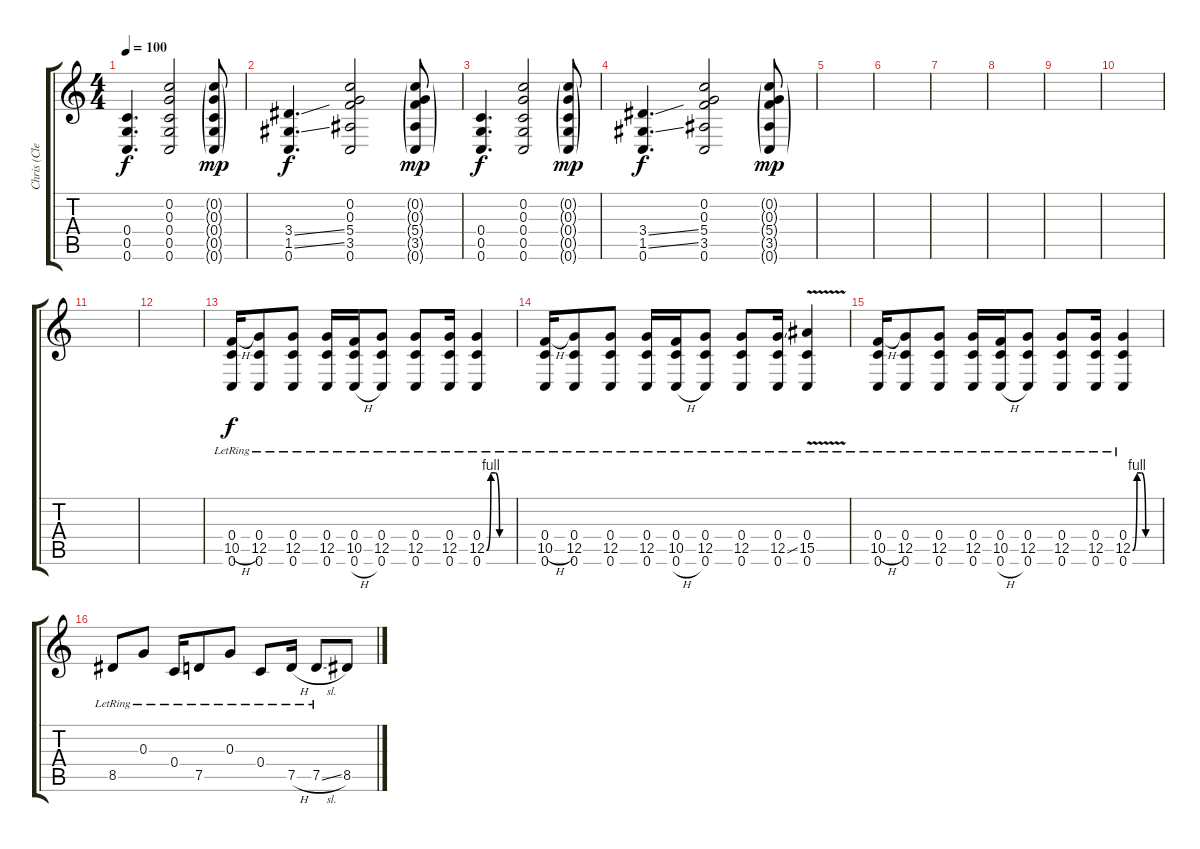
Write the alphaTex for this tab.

\track ("Chris (Clean)" "Chris (Cle") {instrument electricguitarjazz}
\staff {score tabs}
\tuning (E4 C4 G3 C3 G2 C2) {hide}
\ts (4 4)
\tempo 100
\clef g2
\ks c
(0.4 0.5 0.6).4{d dy f} (0.2 0.3 0.4 0.5 0.6).2 (0.2{g} 0.3{g} 0.4{g} 0.5{g} 0.6{g}).8{dy mp} |
(3.4{ss} 1.5{ss} 0.6).4{d dy f} (0.2 0.3 5.4 3.5 0.6).2 (0.2{g} 0.3{g} 5.4{g} 3.5{g} 0.6{g}).8{dy mp} |
(0.4 0.5 0.6).4{d dy f} (0.2 0.3 0.4 0.5 0.6).2 (0.2{g} 0.3{g} 0.4{g} 0.5{g} 0.6{g}).8{dy mp} |
(3.4{ss} 1.5{ss} 0.6).4{d dy f} (0.2 0.3 5.4 3.5 0.6).2 (0.2{g} 0.3{g} 5.4{g} 3.5{g} 0.6{g}).8{dy mp} |
|
|
|
|
|
|
|
|
(0.4{lr} 10.5{h lr} 0.6{lr}).16{dy f} (0.4{lr} 12.5{lr} 0.6{lr}).8 (0.4{lr} 12.5{lr} 0.6{lr}).8 (0.4{lr} 12.5{lr} 0.6{lr}).16 (0.4{lr} 10.5{lr} 0.6{h lr}).16 (0.4{lr} 12.5{lr} 0.6{lr}).8 (0.4{lr} 12.5{lr} 0.6{lr}).8 (0.4{lr} 12.5{lr} 0.6{lr}).16 (0.4{lr} 12.5{be (custom 0 0 10 4 20 4 30 0 60 0) lr} 0.6{lr}).4 |
(0.4{lr} 10.5{h lr} 0.6{lr}).16 (0.4{lr} 12.5{lr} 0.6{lr}).8 (0.4{lr} 12.5{lr} 0.6{lr}).8 (0.4{lr} 12.5{lr} 0.6{lr}).16 (0.4{lr} 10.5{lr} 0.6{h lr}).16 (0.4{lr} 12.5{lr} 0.6{lr}).8 (0.4{lr} 12.5{lr} 0.6{lr}).8 (0.4{lr} 12.5{ss lr} 0.6{lr}).16 (0.4{lr} 15.5{v lr} 0.6{lr}).4 |
(0.4{lr} 10.5{h lr} 0.6{lr}).16 (0.4{lr} 12.5{lr} 0.6{lr}).8 (0.4{lr} 12.5{lr} 0.6{lr}).8 (0.4{lr} 12.5{lr} 0.6{lr}).16 (0.4{lr} 10.5{lr} 0.6{h lr}).16 (0.4{lr} 12.5{lr} 0.6{lr}).8 (0.4{lr} 12.5{lr} 0.6{lr}).8 (0.4{lr} 12.5{lr} 0.6{lr}).16 (0.4{lr} 12.5{be (custom 0 0 10 4 20 4 30 0 60 0) lr} 0.6{lr}).4 |
8.5{lr}.8 0.3{lr}.8 0.4{lr}.16 7.5{lr}.8 0.3{lr}.8 0.4{lr}.8 7.5{h lr}.16 7.5{sl lr}.8 8.5.8
